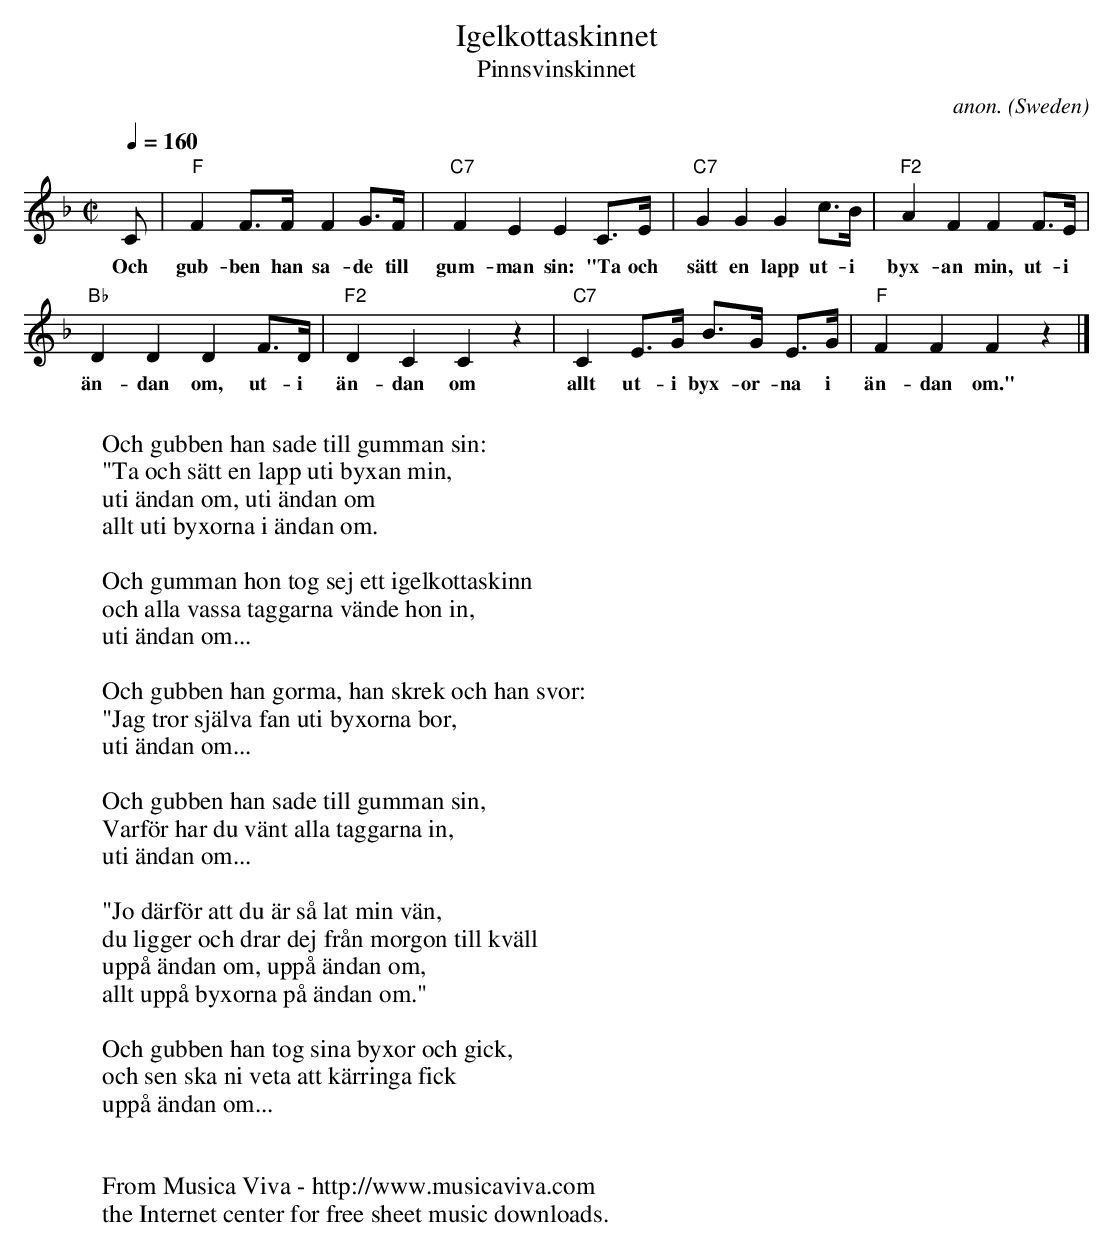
X:1
T:Igelkottaskinnet
T:Pinnsvinskinnet
C:anon.
O:Sweden
V:1 Program 1 71 %Clarinet
M:C|
L:1/8
Q:1/4=160
K:F
C|"F"F2F>F F2G>F|"C7"F2E2 E2C>E|"C7"G2G2 G2c>B|"F2"A2F2 F2F>E|
w:Och gub-ben han sa-de till gum-man sin: "Ta och s\"att en lapp ut-i byx-an min, ut- i
"Bb"D2D2 D2F>D|"F2"D2C2 C2 z2|"C7"C2 E>G B>G E>G|"F"F2F2 F2 z2|]
w:\"an-dan om, ut- i \"an-dan om allt ut- i byx-or-na i \"an-dan om."
W:
W:Och gubben han sade till gumman sin:
W:"Ta och s\"att en lapp uti byxan min,
W:  uti \"andan om, uti \"andan om
W:  allt uti byxorna i \"andan om.
W:
W:Och gumman hon tog sej ett igelkottaskinn
W:och alla vassa taggarna v\"ande hon in,
W:  uti \"andan om...
W:
W:Och gubben han gorma, han skrek och han svor:
W:"Jag tror sj\"alva fan uti byxorna bor,
W:  uti \"andan om...
W:
W:Och gubben han sade till gumman sin,
W:Varf\"or har du v\"ant alla taggarna in,
W:  uti \"andan om...
W:
W:"Jo d\"arf\"or att du \"ar s\aa lat min v\"an,
W:du ligger och drar dej fr\aan morgon till kv\"all
W:  upp\aa \"andan om, upp\aa \"andan om,
W:  allt upp\aa byxorna p\aa \"andan om."
W:
W:Och gubben han tog sina byxor och gick,
W:och sen ska ni veta att k\"arringa fick
W:  upp\aa \"andan om...
W:
W:
W:  From Musica Viva - http://www.musicaviva.com
W:  the Internet center for free sheet music downloads.
